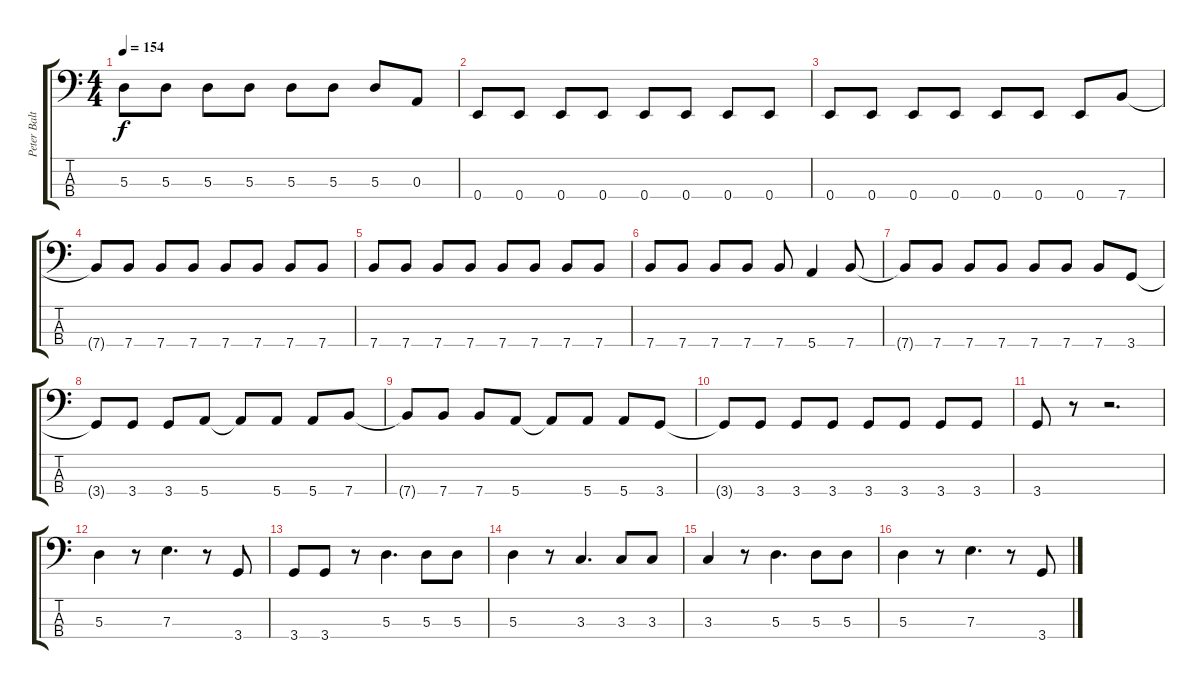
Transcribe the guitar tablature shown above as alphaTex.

\track ("Peter Baltes" "Peter Balt") {instrument electricbassfinger}
\staff {score tabs}
\tuning (G2 D2 A1 E1) {hide}
\ts (4 4)
\tempo 154
\clef f4
\ks c
5.3{t}.8{dy f} 5.3.8 5.3.8 5.3.8 5.3.8 5.3.8 5.3.8 0.3.8 |
0.4.8 0.4.8 0.4.8 0.4.8 0.4.8 0.4.8 0.4.8 0.4.8 |
0.4.8 0.4.8 0.4.8 0.4.8 0.4.8 0.4.8 0.4.8 7.4.8 |
7.4{t}.8 7.4.8 7.4.8 7.4.8 7.4.8 7.4.8 7.4.8 7.4.8 |
7.4.8 7.4.8 7.4.8 7.4.8 7.4.8 7.4.8 7.4.8 7.4.8 |
7.4.8 7.4.8 7.4.8 7.4.8 7.4.8 5.4.4 7.4.8 |
7.4{t}.8 7.4.8 7.4.8 7.4.8 7.4.8 7.4.8 7.4.8 3.4.8 |
3.4{t}.8 3.4.8 3.4.8 5.4.8 5.4{t}.8 5.4.8 5.4.8 7.4.8 |
7.4{t}.8 7.4.8 7.4.8 5.4.8 5.4{t}.8 5.4.8 5.4.8 3.4.8 |
3.4{t}.8 3.4.8 3.4.8 3.4.8 3.4.8 3.4.8 3.4.8 3.4.8 |
3.4.8 r.8 r.2{d} |
5.3.4 r.8 7.3.4{d} r.8 3.4.8 |
3.4.8 3.4.8 r.8 5.3.4{d} 5.3.8 5.3.8 |
5.3.4 r.8 3.3.4{d} 3.3.8 3.3.8 |
3.3.4 r.8 5.3.4{d} 5.3.8 5.3.8 |
5.3.4 r.8 7.3.4{d} r.8 3.4.8
